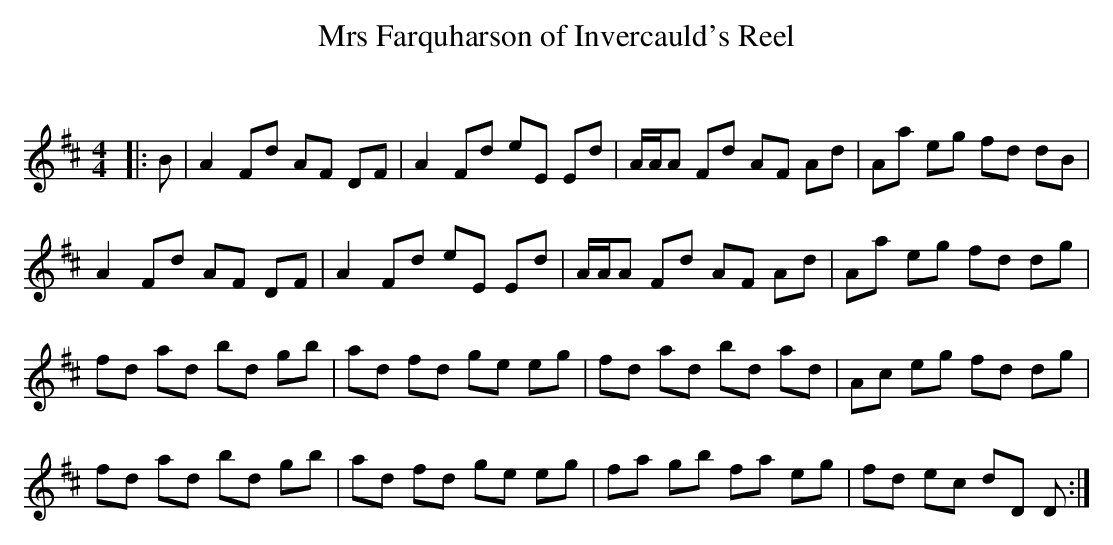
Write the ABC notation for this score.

X:1
T: Mrs Farquharson of Invercauld's Reel
C:
Q: 232
K:D
M:4/4
L:1/8
|:B|A2 Fd AF DF|A2 Fd eE Ed|A1/2A1/2A Fd AF Ad|Aa eg fd dB|
A2 Fd AF DF|A2 Fd eE Ed|A1/2A1/2A Fd AF Ad|Aa eg fd dg|
fd ad bd gb|ad fd ge eg|fd ad bd ad|Ac eg fd dg|
fd ad bd gb|ad fd ge eg|fa gb fa eg|fd ec dD D:|
